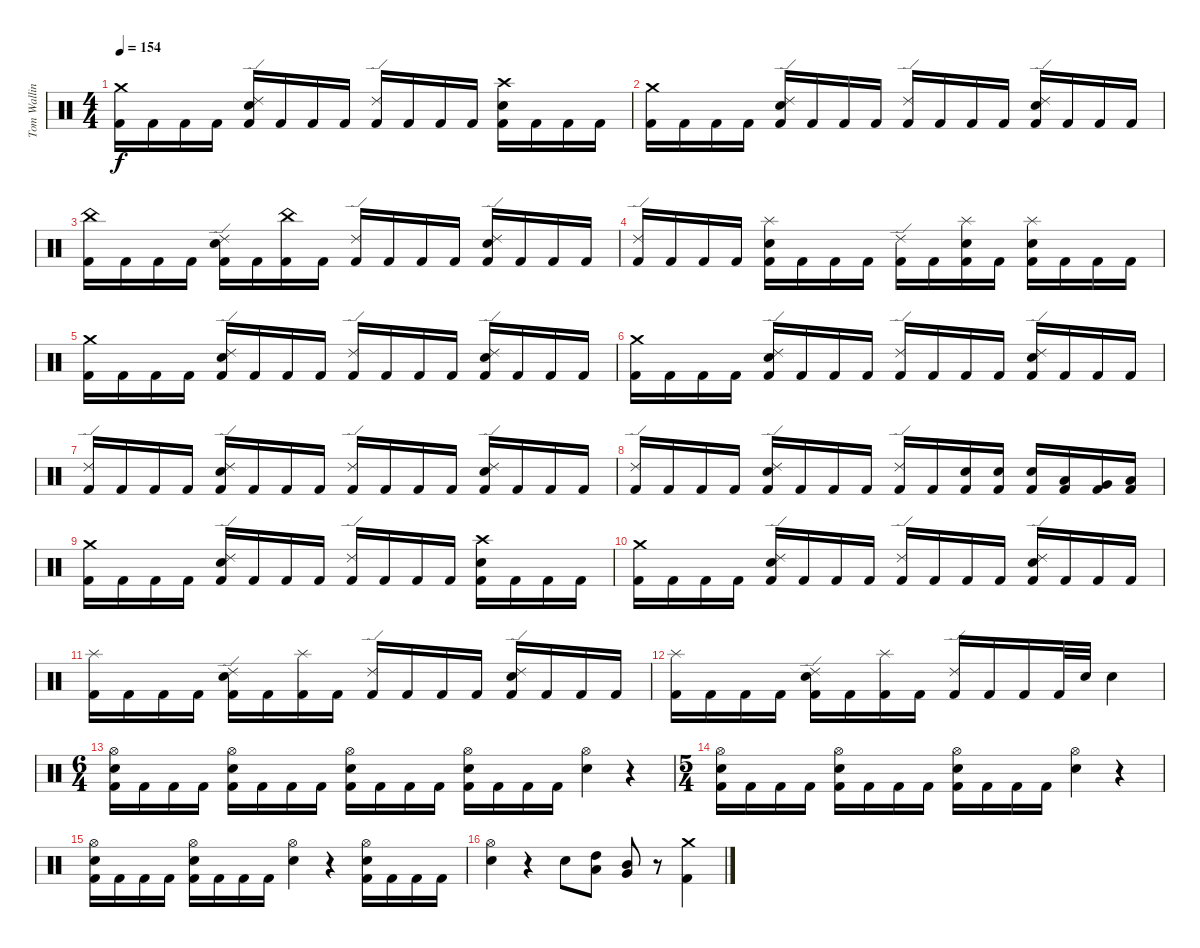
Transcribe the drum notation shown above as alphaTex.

\track ("Tom Walling" "Tom Wallin") {instrument percussion}
\staff {score}
\articulation defaults
\ts (4 4)
\tempo 154
\clef neutral
\ks c
("Crash medium (hit)" "Kick (hit) 2").16{dy f} "Kick (hit) 2".16 "Kick (hit) 2".16 "Kick (hit) 2".16 ("Ride (edge) 2" "Kick (hit) 2" "Electric Snare (hit)").16 "Kick (hit) 2".16 "Kick (hit) 2".16 "Kick (hit) 2".16 ("Ride (edge) 2" "Kick (hit) 2").16 "Kick (hit) 2".16 "Kick (hit) 2".16 "Kick (hit) 2".16 ("Crash high (hit)" "Kick (hit) 2" "Electric Snare (hit)").16 "Kick (hit) 2".16 "Kick (hit) 2".16 "Kick (hit) 2".16 |
("Crash medium (hit)" "Kick (hit) 2").16 "Kick (hit) 2".16 "Kick (hit) 2".16 "Kick (hit) 2".16 ("Ride (edge) 2" "Kick (hit) 2" "Electric Snare (hit)").16 "Kick (hit) 2".16 "Kick (hit) 2".16 "Kick (hit) 2".16 ("Ride (edge) 2" "Kick (hit) 2").16 "Kick (hit) 2".16 "Kick (hit) 2".16 "Kick (hit) 2".16 ("Ride (edge) 2" "Kick (hit) 2" "Electric Snare (hit)").16 "Kick (hit) 2".16 "Kick (hit) 2".16 "Kick (hit) 2".16 |
("China (hit)" "Kick (hit) 2").16 "Kick (hit) 2".16 "Kick (hit) 2".16 "Kick (hit) 2".16 ("Ride (edge) 2" "Kick (hit) 2" "Electric Snare (hit)").16 "Kick (hit) 2".16 ("China (hit)" "Kick (hit) 2").16 "Kick (hit) 2".16 ("Ride (edge) 2" "Kick (hit) 2").16 "Kick (hit) 2".16 "Kick (hit) 2".16 "Kick (hit) 2".16 ("Ride (edge) 2" "Kick (hit) 2" "Electric Snare (hit)").16 "Kick (hit) 2".16 "Kick (hit) 2".16 "Kick (hit) 2".16 |
("Ride (edge) 2" "Kick (hit) 2").16 "Kick (hit) 2".16 "Kick (hit) 2".16 "Kick (hit) 2".16 ("Splash (hit)" "Kick (hit) 2" "Electric Snare (hit)").16 "Kick (hit) 2".16 "Kick (hit) 2".16 "Kick (hit) 2".16 ("Ride (edge) 2" "Kick (hit) 2").16 "Kick (hit) 2".16 ("Splash (hit)" "Electric Snare (hit)" "Kick (hit) 2").16 "Kick (hit) 2".16 ("Splash (hit)" "Kick (hit) 2" "Electric Snare (hit)").16 "Kick (hit) 2".16 "Kick (hit) 2".16 "Kick (hit) 2".16 |
("Crash medium (hit)" "Kick (hit) 2").16 "Kick (hit) 2".16 "Kick (hit) 2".16 "Kick (hit) 2".16 ("Ride (edge) 2" "Kick (hit) 2" "Electric Snare (hit)").16 "Kick (hit) 2".16 "Kick (hit) 2".16 "Kick (hit) 2".16 ("Ride (edge) 2" "Kick (hit) 2").16 "Kick (hit) 2".16 "Kick (hit) 2".16 "Kick (hit) 2".16 ("Ride (edge) 2" "Kick (hit) 2" "Electric Snare (hit)").16 "Kick (hit) 2".16 "Kick (hit) 2".16 "Kick (hit) 2".16 |
("Crash medium (hit)" "Kick (hit) 2").16 "Kick (hit) 2".16 "Kick (hit) 2".16 "Kick (hit) 2".16 ("Ride (edge) 2" "Kick (hit) 2" "Electric Snare (hit)").16 "Kick (hit) 2".16 "Kick (hit) 2".16 "Kick (hit) 2".16 ("Ride (edge) 2" "Kick (hit) 2").16 "Kick (hit) 2".16 "Kick (hit) 2".16 "Kick (hit) 2".16 ("Ride (edge) 2" "Kick (hit) 2" "Electric Snare (hit)").16 "Kick (hit) 2".16 "Kick (hit) 2".16 "Kick (hit) 2".16 |
("Ride (edge) 2" "Kick (hit) 2").16 "Kick (hit) 2".16 "Kick (hit) 2".16 "Kick (hit) 2".16 ("Ride (edge) 2" "Kick (hit) 2" "Electric Snare (hit)").16 "Kick (hit) 2".16 "Kick (hit) 2".16 "Kick (hit) 2".16 ("Ride (edge) 2" "Kick (hit) 2").16 "Kick (hit) 2".16 "Kick (hit) 2".16 "Kick (hit) 2".16 ("Ride (edge) 2" "Kick (hit) 2" "Electric Snare (hit)").16 "Kick (hit) 2".16 "Kick (hit) 2".16 "Kick (hit) 2".16 |
("Ride (edge) 2" "Kick (hit) 2").16 "Kick (hit) 2".16 "Kick (hit) 2".16 "Kick (hit) 2".16 ("Ride (edge) 2" "Kick (hit) 2" "Electric Snare (hit)").16 "Kick (hit) 2".16 "Kick (hit) 2".16 "Kick (hit) 2".16 ("Ride (edge) 2" "Kick (hit) 2").16 "Kick (hit) 2".16 ("Electric Snare (hit)" "Kick (hit) 2").16 ("Electric Snare (hit)" "Kick (hit) 2").16 ("Kick (hit) 2" "Electric Snare (hit)").16 ("Low Tom (hit)" "Kick (hit) 2").16 ("Very Low Tom (hit)" "Kick (hit) 2").16 ("Low Floor Tom (hit)" "Kick (hit) 2").16 |
("Crash medium (hit)" "Kick (hit) 2").16 "Kick (hit) 2".16 "Kick (hit) 2".16 "Kick (hit) 2".16 ("Ride (edge) 2" "Kick (hit) 2" "Electric Snare (hit)").16 "Kick (hit) 2".16 "Kick (hit) 2".16 "Kick (hit) 2".16 ("Ride (edge) 2" "Kick (hit) 2").16 "Kick (hit) 2".16 "Kick (hit) 2".16 "Kick (hit) 2".16 ("Crash high (hit)" "Kick (hit) 2" "Electric Snare (hit)").16 "Kick (hit) 2".16 "Kick (hit) 2".16 "Kick (hit) 2".16 |
("Crash medium (hit)" "Kick (hit) 2").16 "Kick (hit) 2".16 "Kick (hit) 2".16 "Kick (hit) 2".16 ("Ride (edge) 2" "Kick (hit) 2" "Electric Snare (hit)").16 "Kick (hit) 2".16 "Kick (hit) 2".16 "Kick (hit) 2".16 ("Ride (edge) 2" "Kick (hit) 2").16 "Kick (hit) 2".16 "Kick (hit) 2".16 "Kick (hit) 2".16 ("Ride (edge) 2" "Kick (hit) 2" "Electric Snare (hit)").16 "Kick (hit) 2".16 "Kick (hit) 2".16 "Kick (hit) 2".16 |
("Splash (hit)" "Kick (hit) 2").16 "Kick (hit) 2".16 "Kick (hit) 2".16 "Kick (hit) 2".16 ("Ride (edge) 2" "Kick (hit) 2" "Electric Snare (hit)").16 "Kick (hit) 2".16 ("Splash (hit)" "Kick (hit) 2").16 "Kick (hit) 2".16 ("Ride (edge) 2" "Kick (hit) 2").16 "Kick (hit) 2".16 "Kick (hit) 2".16 "Kick (hit) 2".16 ("Ride (edge) 2" "Kick (hit) 2" "Electric Snare (hit)").16 "Kick (hit) 2".16 "Kick (hit) 2".16 "Kick (hit) 2".16 |
("Splash (hit)" "Kick (hit) 2").16 "Kick (hit) 2".16 "Kick (hit) 2".16 "Kick (hit) 2".16 ("Ride (edge) 2" "Kick (hit) 2" "Electric Snare (hit)").16 "Kick (hit) 2".16 ("Splash (hit)" "Kick (hit) 2").16 "Kick (hit) 2".16 ("Ride (edge) 2" "Kick (hit) 2").16 "Kick (hit) 2".16 "Kick (hit) 2".16 "Kick (hit) 2".32 "Electric Snare (hit)".32 "Electric Snare (hit)".4 |
\ts (6 4)
("Electric Snare (hit)" "Hi-Hat (open)" "Kick (hit) 2").16 "Kick (hit) 2".16 "Kick (hit) 2".16 "Kick (hit) 2".16 ("Electric Snare (hit)" "Hi-Hat (open)" "Kick (hit) 2").16 "Kick (hit) 2".16 "Kick (hit) 2".16 "Kick (hit) 2".16 ("Electric Snare (hit)" "Hi-Hat (open)" "Kick (hit) 2").16 "Kick (hit) 2".16 "Kick (hit) 2".16 "Kick (hit) 2".16 ("Electric Snare (hit)" "Hi-Hat (open)" "Kick (hit) 2").16 "Kick (hit) 2".16 "Kick (hit) 2".16 "Kick (hit) 2".16 ("Hi-Hat (open)" "Electric Snare (hit)").4 r.4 |
\ts (5 4)
("Electric Snare (hit)" "Hi-Hat (open)" "Kick (hit) 2").16 "Kick (hit) 2".16 "Kick (hit) 2".16 "Kick (hit) 2".16 ("Electric Snare (hit)" "Hi-Hat (open)" "Kick (hit) 2").16 "Kick (hit) 2".16 "Kick (hit) 2".16 "Kick (hit) 2".16 ("Electric Snare (hit)" "Hi-Hat (open)" "Kick (hit) 2").16 "Kick (hit) 2".16 "Kick (hit) 2".16 "Kick (hit) 2".16 ("Electric Snare (hit)" "Hi-Hat (open)").4 r.4 |
("Hi-Hat (open)" "Electric Snare (hit)" "Kick (hit) 2").16 "Kick (hit) 2".16 "Kick (hit) 2".16 "Kick (hit) 2".16 ("Hi-Hat (open)" "Electric Snare (hit)" "Kick (hit) 2").16 "Kick (hit) 2".16 "Kick (hit) 2".16 "Kick (hit) 2".16 ("Hi-Hat (open)" "Electric Snare (hit)").4 r.4 ("Electric Snare (hit)" "Hi-Hat (open)" "Kick (hit) 2").16 "Kick (hit) 2".16 "Kick (hit) 2".16 "Kick (hit) 2".16 |
("Hi-Hat (open)" "Electric Snare (hit)").4 r.4 "Electric Snare (hit)".8 ("High Tom (hit)" "Low Tom (hit)").8 ("Mid Tom (hit)" "Very Low Tom (hit)").8 r.8 ("Crash medium (hit)" "Kick (hit) 2").4
